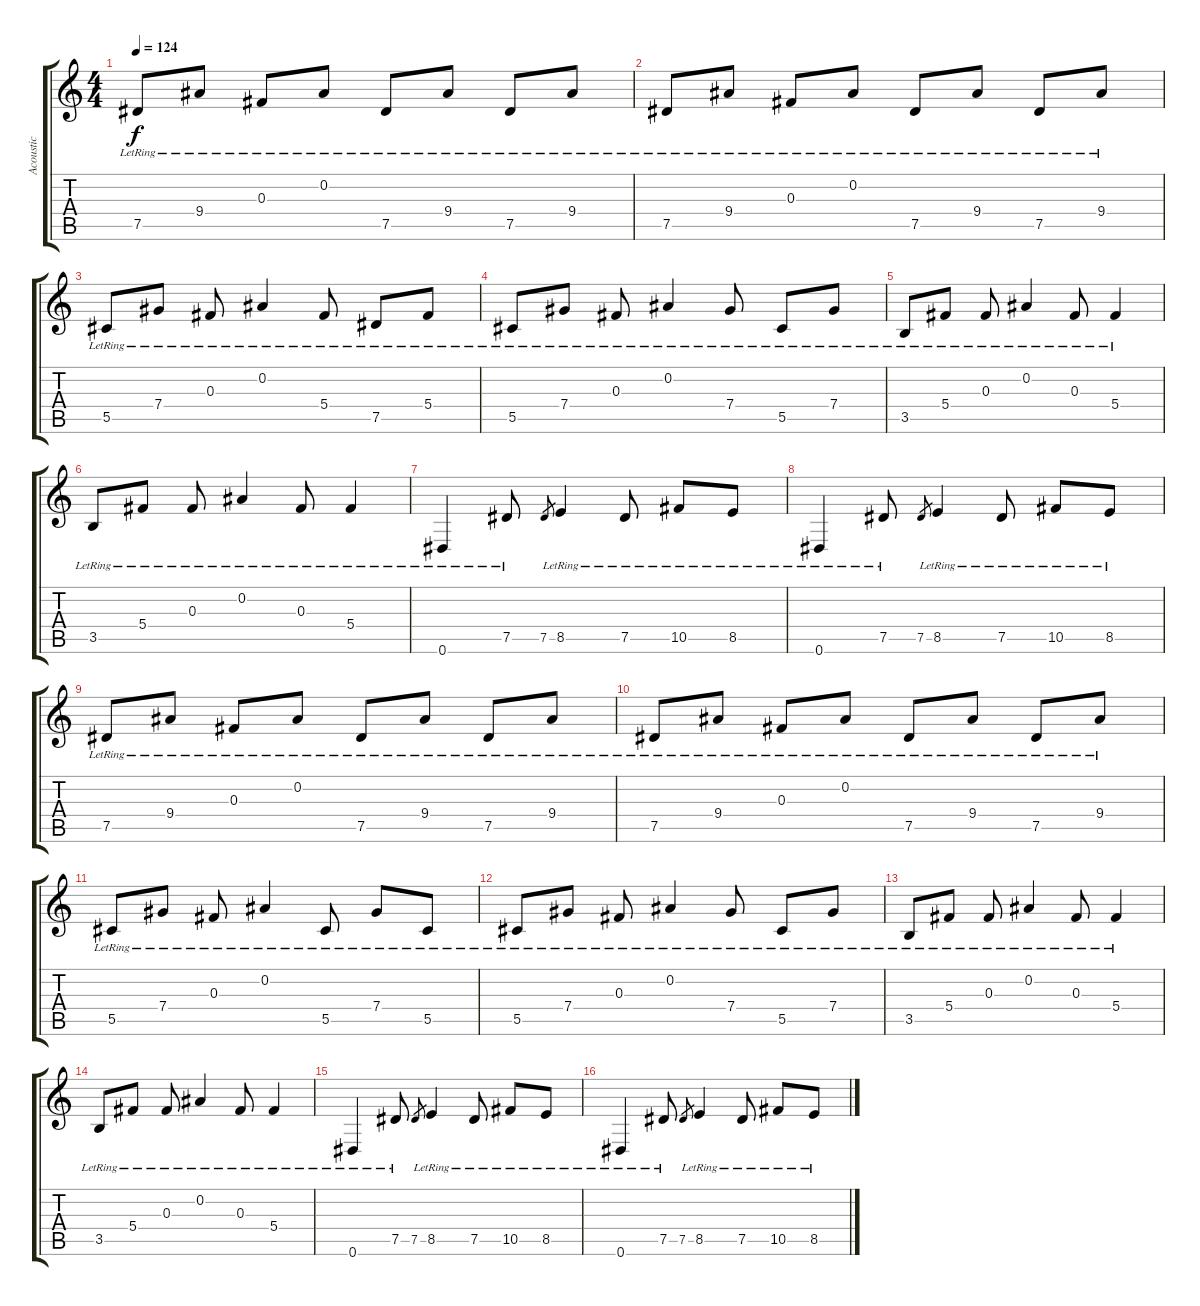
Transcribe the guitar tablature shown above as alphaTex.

\track ("Acoustic" "Acoustic") {instrument acousticguitarsteel}
\staff {score tabs}
\tuning (Eb4 Bb3 Gb3 Db3 Ab2 Eb2) {hide}
\ts (4 4)
\tempo 124
\clef g2
\ks c
7.5{lr}.8{dy f} 9.4{lr}.8 0.3{lr}.8 0.2{lr}.8 7.5{lr}.8 9.4{lr}.8 7.5{lr}.8 9.4{lr}.8 |
7.5{lr}.8 9.4{lr}.8 0.3{lr}.8 0.2{lr}.8 7.5{lr}.8 9.4{lr}.8 7.5{lr}.8 9.4{lr}.8 |
5.5{lr}.8 7.4{lr}.8 0.3{lr}.8 0.2{lr}.4 5.4{lr}.8 7.5{lr}.8 5.4{lr}.8 |
5.5{lr}.8 7.4{lr}.8 0.3{lr}.8 0.2{lr}.4 7.4{lr}.8 5.5{lr}.8 7.4{lr}.8 |
3.5{lr}.8 5.4{lr}.8 0.3{lr}.8 0.2{lr}.4 0.3{lr}.8 5.4{lr}.4 |
3.5{lr}.8 5.4{lr}.8 0.3{lr}.8 0.2{lr}.4 0.3{lr}.8 5.4{lr}.4 |
0.6{lr}.4 7.5{lr}.8 7.5.8{gr} 8.5{lr}.4 7.5{lr}.8 10.5{lr}.8 8.5{lr}.8 |
0.6{lr}.4 7.5{lr}.8 7.5.8{gr} 8.5{lr}.4 7.5{lr}.8 10.5{lr}.8 8.5{lr}.8 |
7.5{lr}.8 9.4{lr}.8 0.3{lr}.8 0.2{lr}.8 7.5{lr}.8 9.4{lr}.8 7.5{lr}.8 9.4{lr}.8 |
7.5{lr}.8 9.4{lr}.8 0.3{lr}.8 0.2{lr}.8 7.5{lr}.8 9.4{lr}.8 7.5{lr}.8 9.4{lr}.8 |
5.5{lr}.8 7.4{lr}.8 0.3{lr}.8 0.2{lr}.4 5.5{lr}.8 7.4{lr}.8 5.5{lr}.8 |
5.5{lr}.8 7.4{lr}.8 0.3{lr}.8 0.2{lr}.4 7.4{lr}.8 5.5{lr}.8 7.4{lr}.8 |
3.5{lr}.8 5.4{lr}.8 0.3{lr}.8 0.2{lr}.4 0.3{lr}.8 5.4{lr}.4 |
3.5{lr}.8 5.4{lr}.8 0.3{lr}.8 0.2{lr}.4 0.3{lr}.8 5.4{lr}.4 |
0.6{lr}.4 7.5{lr}.8 7.5.8{gr} 8.5{lr}.4 7.5{lr}.8 10.5{lr}.8 8.5{lr}.8 |
0.6{lr}.4 7.5{lr}.8 7.5.8{gr} 8.5{lr}.4 7.5{lr}.8 10.5{lr}.8 8.5{lr}.8
